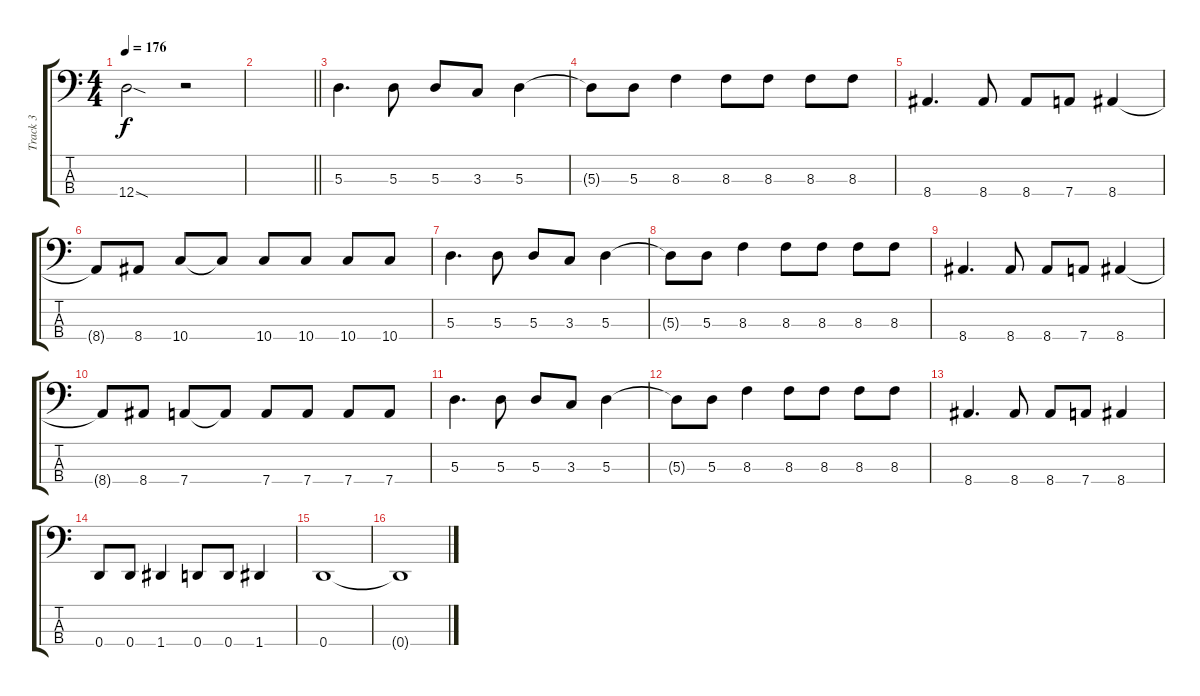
\track ("Track 3" "Track 3") {instrument electricbassfinger}
\staff {score tabs}
\tuning (G2 D2 A1 D1) {hide}
\ts (4 4)
\tempo 176
\clef f4
\ks c
12.4{sod}.2{dy f} r.2 |
\barLineRight lightlight
|
5.3.4{d} 5.3.8 5.3.8 3.3.8 5.3.4 |
5.3{t}.8 5.3.8 8.3.4 8.3.8 8.3.8 8.3.8 8.3.8 |
8.4.4{d} 8.4.8 8.4.8 7.4.8 8.4.4 |
8.4{t}.8 8.4.8 10.4.8 10.4{t}.8 10.4.8 10.4.8 10.4.8 10.4.8 |
5.3.4{d} 5.3.8 5.3.8 3.3.8 5.3.4 |
5.3{t}.8 5.3.8 8.3.4 8.3.8 8.3.8 8.3.8 8.3.8 |
8.4.4{d} 8.4.8 8.4.8 7.4.8 8.4.4 |
8.4{t}.8 8.4.8 7.4.8 7.4{t}.8 7.4.8 7.4.8 7.4.8 7.4.8 |
5.3.4{d} 5.3.8 5.3.8 3.3.8 5.3.4 |
5.3{t}.8 5.3.8 8.3.4 8.3.8 8.3.8 8.3.8 8.3.8 |
8.4.4{d} 8.4.8 8.4.8 7.4.8 8.4.4 |
0.4.8 0.4.8 1.4.4 0.4.8 0.4.8 1.4.4 |
0.4.1 |
0.4{t}.1
